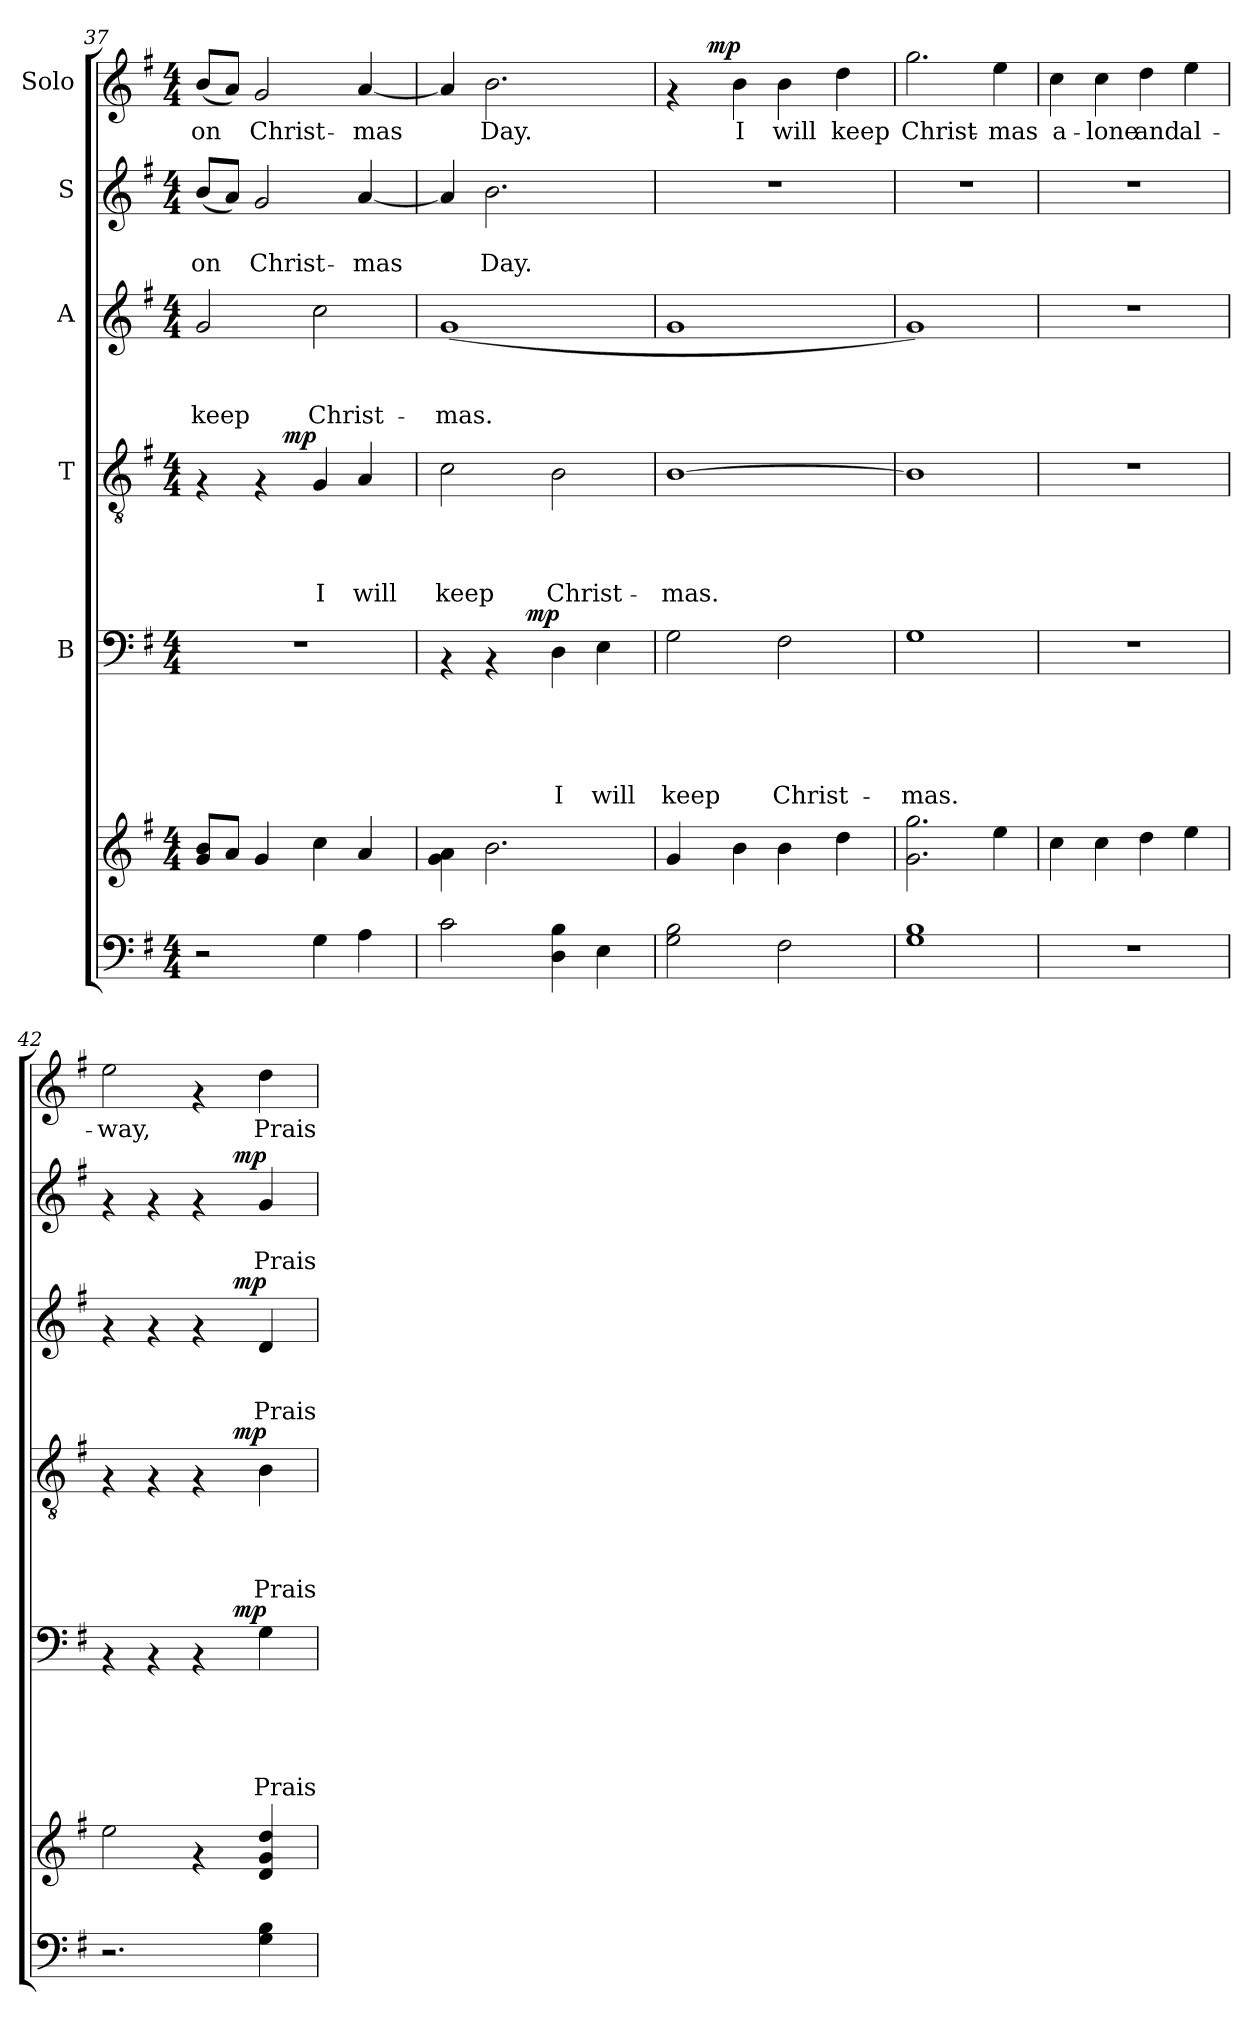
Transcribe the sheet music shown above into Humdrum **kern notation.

**kern	**kern	**kern	**text	**text	**text	**text	**text	**dynam	**kern	**text	**text	**text	**text	**dynam	**kern	**text	**text	**text	**dynam	**kern	**text	**text	**dynam	**kern	**text	**dynam
*part7	*part6	*part5	*part5	*part5	*part5	*part5	*part5	*part5	*part4	*part4	*part4	*part4	*part4	*part4	*part3	*part3	*part3	*part3	*part3	*part2	*part2	*part2	*part2	*part1	*part1	*part1
*staff7	*staff6	*staff5	*staff5	*staff5	*staff5	*staff5	*staff5	*staff5	*staff4	*staff4	*staff4	*staff4	*staff4	*staff4	*staff3	*staff3	*staff3	*staff3	*staff3	*staff2	*staff2	*staff2	*staff2	*staff1	*staff1	*staff1
*	*	*I"B	*	*	*	*	*	*	*I"T	*	*	*	*	*	*I"A	*	*	*	*	*I"S	*	*	*	*I"Solo	*	*
*clefF4	*clefG2	*clefF4	*	*	*	*	*	*	*clefGv2	*	*	*	*	*	*clefG2	*	*	*	*	*clefG2	*	*	*	*clefG2	*	*
*ITrd-3c-5	*ITrd-3c-5	*	*	*	*	*	*	*	*	*	*	*	*	*	*	*	*	*	*	*	*	*	*	*	*	*
*k[]	*k[]	*k[f#]	*	*	*	*	*	*	*k[f#]	*	*	*	*	*	*k[f#]	*	*	*	*	*k[f#]	*	*	*	*k[f#]	*	*
*C:	*C:	*G:	*	*	*	*	*	*	*G:	*	*	*	*	*	*G:	*	*	*	*	*G:	*	*	*	*G:	*	*
*M4/4	*M4/4	*M4/4	*	*	*	*	*	*	*M4/4	*	*	*	*	*	*M4/4	*	*	*	*	*M4/4	*	*	*	*M4/4	*	*
=37	=37	=37	=37	=37	=37	=37	=37	=37	=37	=37	=37	=37	=37	=37	=37	=37	=37	=37	=37	=37	=37	=37	=37	=37	=37	=37
!	!	!	!	!	!	!	!	!	!	!	!	!	!	!	!	!	!	!LO:LY:b	!	!	!	!LO:LY:b	!	!	!LO:LY:b:rj	!
*	*	*	*	*	*	*	*	*	*^	*	*	*	*	*	*	*	*	*	*	*	*	*	*	*	*	*
2r	8cc/ 8ee/L	1r	.	.	.	.	.	.	4rF	4.ryy	.	.	.	.	.	2g/	.	.	keep	.	(<8b/L	.	on	.	(<8b/L	on	.
.	8dd/J	.	.	.	.	.	.	.	.	.	.	.	.	.	.	.	.	.	.	.	8a/J)	.	.	.	8a/J)	.	.
!	!	!	!	!	!	!	!	!	!	!	!	!	!	!	!	!	!	!	!	!	!	!	!LO:LY:b	!	!	!LO:LY:b:rj	!
.	4cc/	.	.	.	.	.	.	.	4rF	.	.	.	.	.	.	.	.	.	.	.	2g/	.	Christ-	.	2g/	Christ-	.
!	!	!	!	!	!	!	!	!	!	!	!	!	!	!	!LO:DY:a	!	!	!	!	!	!	!	!	!	!	!	!
.	.	.	.	.	.	.	.	.	.	2ryy	.	.	.	.	mp	.	.	.	.	.	.	.	.	.	.	.	.
!	!	!	!	!	!	!	!	!	!	!	!	!	!	!LO:LY:b	!	!	!	!	!LO:LY:b	!	!	!	!	!	!	!	!
4c\	4ff\	.	.	.	.	.	.	.	4G/	.	.	.	.	I	.	2cc\	.	.	Christ-	.	.	.	.	.	.	.	.
!	!	!	!	!	!	!	!	!	!	!	!	!	!	!LO:LY:b	!	!	!	!	!	!	!	!	!LO:LY:b	!	!	!LO:LY:b:rj	!
4d\	4dd/	.	.	.	.	.	.	.	4A/	.	.	.	.	will	.	.	.	.	.	.	[<4a/	.	-mas	.	[<4a/	-mas	.
.	.	.	.	.	.	.	.	.	.	8ryy	.	.	.	.	.	.	.	.	.	.	.	.	.	.	.	.	.
!!LO:PB:g=z
=38	=38	=38	=38	=38	=38	=38	=38	=38	=38	=38	=38	=38	=38	=38	=38	=38	=38	=38	=38	=38	=38	=38	=38	=38	=38	=38	=38
!	!	!	!	!	!	!	!	!	!	!	!	!	!	!LO:LY:b	!	!	!	!	!LO:LY:b	!	!	!	!	!	!	!	!
*	*	*^	*	*	*	*	*	*	*v	*v	*	*	*	*	*	*	*	*	*	*	*	*	*	*	*	*	*
2f\	4cc\ 4dd\	4rAA	4ryy	.	.	.	.	.	.	2c\	.	.	.	keep	.	(<1g	.	.	-mas.	.	4a/]	.	.	.	4a/]	.	.
!	!	!	!	!	!	!	!	!	!	!	!	!	!	!	!	!	!	!	!	!	!	!	!LO:LY:b	!	!	!LO:LY:b:rj	!
.	2.ee\	4rAA	8ryy	.	.	.	.	.	.	.	.	.	.	.	.	.	.	.	.	.	2.b\	.	Day.	.	2.b\	Day.	.
.	.	.	32ryy	.	.	.	.	.	.	.	.	.	.	.	.	.	.	.	.	.	.	.	.	.	.	.	.
!	!	!	!	!	!	!	!	!	!LO:DY:a	!	!	!	!	!	!	!	!	!	!	!	!	!	!	!	!	!	!
.	.	.	2ryy	.	.	.	.	.	mp	.	.	.	.	.	.	.	.	.	.	.	.	.	.	.	.	.	.
!	!	!	!	!	!	!	!	!LO:LY:b	!	!	!	!	!	!LO:LY:b	!	!	!	!	!	!	!	!	!	!	!	!	!
4G\ 4e\	.	4D\	.	.	.	.	.	I	.	2B\	.	.	.	Christ-	.	.	.	.	.	.	.	.	.	.	.	.	.
!	!	!	!	!	!	!	!	!LO:LY:b	!	!	!	!	!	!	!	!	!	!	!	!	!	!	!	!	!	!	!
4A\	.	4E\	.	.	.	.	.	will	.	.	.	.	.	.	.	.	.	.	.	.	.	.	.	.	.	.	.
.	.	.	16.ryy	.	.	.	.	.	.	.	.	.	.	.	.	.	.	.	.	.	.	.	.	.	.	.	.
=39	=39	=39	=39	=39	=39	=39	=39	=39	=39	=39	=39	=39	=39	=39	=39	=39	=39	=39	=39	=39	=39	=39	=39	=39	=39	=39	=39
!	!	!	!	!	!	!	!	!LO:LY:b	!	!	!	!	!	!LO:LY:b	!	!	!	!	!	!	!	!	!	!	!	!	!
*	*	*v	*v	*	*	*	*	*	*	*	*	*	*	*	*	*	*	*	*	*	*	*	*	*	*^	*	*
2c\ 2e\	4cc/	2G\	.	.	.	.	keep	.	[>1B	.	.	.	-mas.	.	1g	.	.	.	.	1r	.	.	.	4rf	8ryy	.	.
.	.	.	.	.	.	.	.	.	.	.	.	.	.	.	.	.	.	.	.	.	.	.	.	.	32ryy	.	.
!	!	!	!	!	!	!	!	!	!	!	!	!	!	!	!	!	!	!	!	!	!	!	!	!	!	!	!LO:DY:a
.	.	.	.	.	.	.	.	.	.	.	.	.	.	.	.	.	.	.	.	.	.	.	.	.	2ryy	.	mp
!	!	!	!	!	!	!	!	!	!	!	!	!	!	!	!	!	!	!	!	!	!	!	!	!	!	!LO:LY:b:rj	!
.	4ee\	.	.	.	.	.	.	.	.	.	.	.	.	.	.	.	.	.	.	.	.	.	.	4b\	.	I	.
!	!	!	!	!	!	!	!LO:LY:b	!	!	!	!	!	!	!	!	!	!	!	!	!	!	!	!	!	!	!LO:LY:b:rj	!
2B\	4ee\	2F#\	.	.	.	.	Christ-	.	.	.	.	.	.	.	.	.	.	.	.	.	.	.	.	4b\	.	will	.
.	.	.	.	.	.	.	.	.	.	.	.	.	.	.	.	.	.	.	.	.	.	.	.	.	4ryy	.	.
!	!	!	!	!	!	!	!	!	!	!	!	!	!	!	!	!	!	!	!	!	!	!	!	!	!	!LO:LY:b:rj	!
.	4gg\	.	.	.	.	.	.	.	.	.	.	.	.	.	.	.	.	.	.	.	.	.	.	4dd\	.	keep	.
.	.	.	.	.	.	.	.	.	.	.	.	.	.	.	.	.	.	.	.	.	.	.	.	.	16.ryy	.	.
=40	=40	=40	=40	=40	=40	=40	=40	=40	=40	=40	=40	=40	=40	=40	=40	=40	=40	=40	=40	=40	=40	=40	=40	=40	=40	=40	=40
!	!	!	!	!	!	!	!LO:LY:b	!	!	!	!	!	!	!	!	!	!	!	!	!	!	!	!	!	!	!LO:LY:b:rj	!
*	*	*	*	*	*	*	*	*	*	*	*	*	*	*	*	*	*	*	*	*	*	*	*	*v	*v	*	*
1c 1e	2.cc\ 2.ccc\	1G	.	.	.	.	-mas.	.	1B]	.	.	.	.	.	1g)	.	.	.	.	1r	.	.	.	2.gg\	Christ-	.
!	!	!	!	!	!	!	!	!	!	!	!	!	!	!	!	!	!	!	!	!	!	!	!	!	!LO:LY:b:rj	!
.	4aa\	.	.	.	.	.	.	.	.	.	.	.	.	.	.	.	.	.	.	.	.	.	.	4ee\	-mas	.
=41	=41	=41	=41	=41	=41	=41	=41	=41	=41	=41	=41	=41	=41	=41	=41	=41	=41	=41	=41	=41	=41	=41	=41	=41	=41	=41
!	!	!	!	!	!	!	!	!	!	!	!	!	!	!	!	!	!	!	!	!	!	!	!	!	!LO:LY:b:rj	!
1r	4ff\	1r	.	.	.	.	.	.	1r	.	.	.	.	.	1r	.	.	.	.	1r	.	.	.	4cc\	a-	.
!	!	!	!	!	!	!	!	!	!	!	!	!	!	!	!	!	!	!	!	!	!	!	!	!	!LO:LY:b:rj	!
.	4ff\	.	.	.	.	.	.	.	.	.	.	.	.	.	.	.	.	.	.	.	.	.	.	4cc\	-lone	.
!	!	!	!	!	!	!	!	!	!	!	!	!	!	!	!	!	!	!	!	!	!	!	!	!	!LO:LY:b:rj	!
.	4gg\	.	.	.	.	.	.	.	.	.	.	.	.	.	.	.	.	.	.	.	.	.	.	4dd\	and	.
!	!	!	!	!	!	!	!	!	!	!	!	!	!	!	!	!	!	!	!	!	!	!	!	!	!LO:LY:b:rj	!
.	4aa\	.	.	.	.	.	.	.	.	.	.	.	.	.	.	.	.	.	.	.	.	.	.	4ee\	al-	.
=42	=42	=42	=42	=42	=42	=42	=42	=42	=42	=42	=42	=42	=42	=42	=42	=42	=42	=42	=42	=42	=42	=42	=42	=42	=42	=42
!	!	!	!	!	!	!	!	!	!	!	!	!	!	!	!	!	!	!	!	!	!	!	!	!	!LO:LY:b:rj	!
*	*	*^	*	*	*	*	*	*	*^	*	*	*	*	*	*^	*	*	*	*	*^	*	*	*	*	*	*
2.r	2aa\	4rAA	2ryy	.	.	.	.	.	.	4rF	2ryy	.	.	.	.	.	4rf	2ryy	.	.	.	.	4rf	2ryy	.	.	.	2ee\	-way,	.
.	.	4rAA	.	.	.	.	.	.	.	4rF	.	.	.	.	.	.	4rf	.	.	.	.	.	4rf	.	.	.	.	.	.	.
.	4rf	4rAA	8ryy	.	.	.	.	.	.	4rF	8ryy	.	.	.	.	.	4rf	8ryy	.	.	.	.	4rf	8ryy	.	.	.	4rf	.	.
.	.	.	32ryy	.	.	.	.	.	.	.	32ryy	.	.	.	.	.	.	32ryy	.	.	.	.	.	32ryy	.	.	.	.	.	.
!	!	!	!	!	!	!	!	!	!LO:DY:a	!	!	!	!	!	!	!LO:DY:a	!	!	!	!	!	!LO:DY:a	!	!	!	!	!LO:DY:a	!	!	!
.	.	.	4ryy	.	.	.	.	.	mp	.	4ryy	.	.	.	.	mp	.	4ryy	.	.	.	mp	.	4ryy	.	.	mp	.	.	.
!	!	!	!	!	!	!	!	!LO:LY:b	!	!	!	!	!	!	!LO:LY:b	!	!	!	!	!	!LO:LY:b	!	!	!	!	!LO:LY:b	!	!	!LO:LY:b:rj	!
4c\ 4e\	4g/ 4cc/ 4gg/	4G\	.	.	.	.	.	Prais-	.	4B\	.	.	.	.	Prais-	.	4d/	.	.	.	Prais-	.	4g/	.	.	Prais-	.	4dd\	Prais-	.
.	.	.	16.ryy	.	.	.	.	.	.	.	16.ryy	.	.	.	.	.	.	16.ryy	.	.	.	.	.	16.ryy	.	.	.	.	.	.
*	*	*v	*v	*	*	*	*	*	*	*	*	*	*	*	*	*	*v	*v	*	*	*	*	*v	*v	*	*	*	*	*	*
*	*	*	*	*	*	*	*	*	*v	*v	*	*	*	*	*	*	*	*	*	*	*	*	*	*	*	*	*
=	=	=	=	=	=	=	=	=	=	=	=	=	=	=	=	=	=	=	=	=	=	=	=	=	=	=
*-	*-	*-	*-	*-	*-	*-	*-	*-	*-	*-	*-	*-	*-	*-	*-	*-	*-	*-	*-	*-	*-	*-	*-	*-	*-	*-
